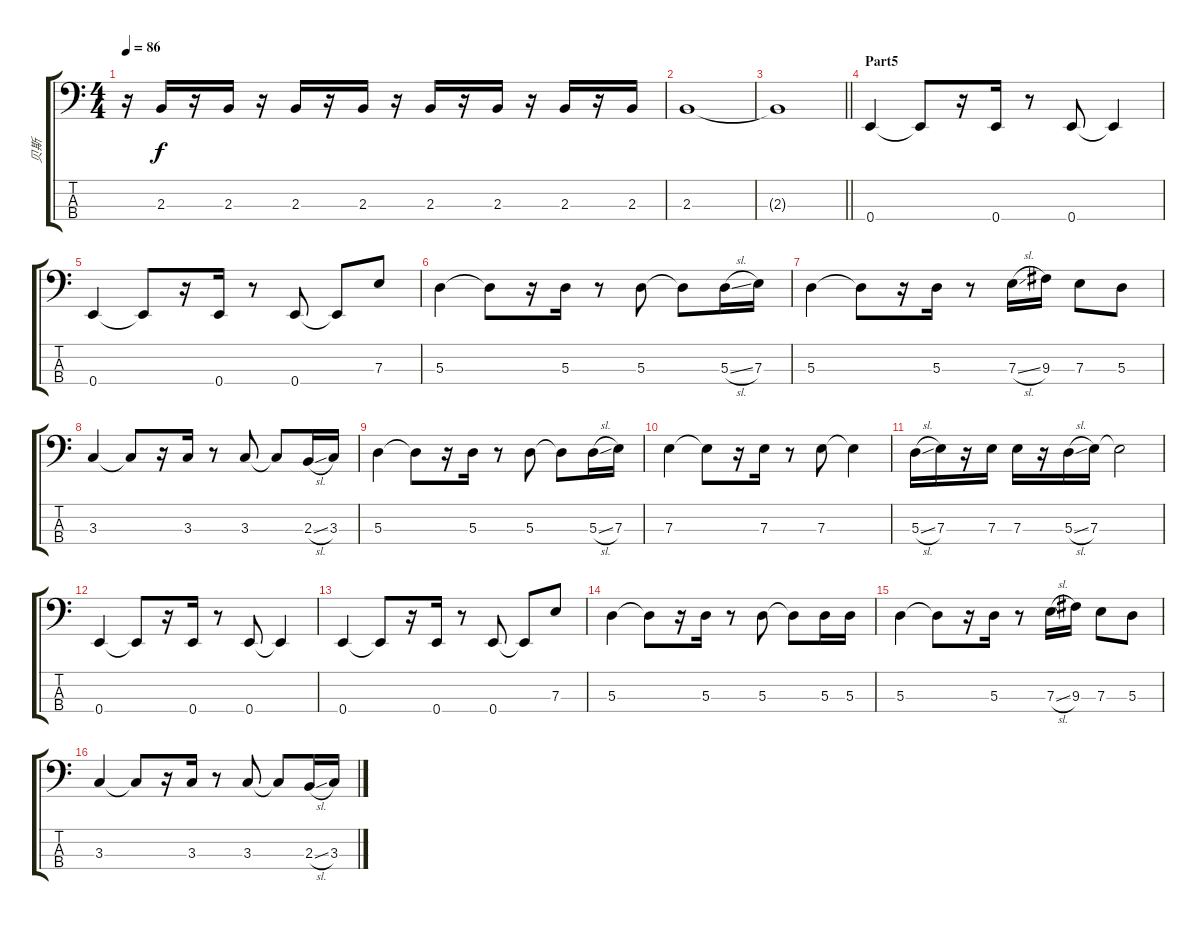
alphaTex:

\track ("贝斯" "贝斯") {instrument electricbassfinger}
\staff {score tabs}
\tuning (G2 D2 A1 E1) {hide}
\ts (4 4)
\tempo 86
\clef f4
\ks c
r.16{dy f} 2.3.16 r.16 2.3.16 r.16 2.3.16 r.16 2.3.16 r.16 2.3.16 r.16 2.3.16 r.16 2.3.16 r.16 2.3.16 |
2.3.1 |
\barLineRight lightlight
2.3{t}.1 |
\section ("" "Part5")
0.4.4 0.4{t}.8 r.16 0.4.16 r.8 0.4.8 0.4{t}.4 |
0.4.4 0.4{t}.8 r.16 0.4.16 r.8 0.4.8 0.4{t}.8 7.3.8 |
5.3.4 5.3{t}.8 r.16 5.3.16 r.8 5.3.8 5.3{t}.8 5.3{sl}.16 7.3.16 |
5.3.4 5.3{t}.8 r.16 5.3.16 r.8 7.3{sl}.16 9.3.16 7.3.8 5.3.8 |
3.3.4 3.3{t}.8 r.16 3.3.16 r.8 3.3.8 3.3{t}.8 2.3{sl}.16 3.3.16 |
5.3.4 5.3{t}.8 r.16 5.3.16 r.8 5.3.8 5.3{t}.8 5.3{sl}.16 7.3.16 |
7.3.4 7.3{t}.8 r.16 7.3.16 r.8 7.3.8 7.3{t}.4 |
5.3{sl}.16 7.3.16 r.16 7.3.16 7.3.16 r.16 5.3{sl}.16 7.3.16 7.3{t}.2 |
0.4.4 0.4{t}.8 r.16 0.4.16 r.8 0.4.8 0.4{t}.4 |
0.4.4 0.4{t}.8 r.16 0.4.16 r.8 0.4.8 0.4{t}.8 7.3.8 |
5.3.4 5.3{t}.8 r.16 5.3.16 r.8 5.3.8 5.3{t}.8 5.3.16 5.3.16 |
5.3.4 5.3{t}.8 r.16 5.3.16 r.8 7.3{sl}.16 9.3.16 7.3.8 5.3.8 |
3.3.4 3.3{t}.8 r.16 3.3.16 r.8 3.3.8 3.3{t}.8 2.3{sl}.16 3.3.16
